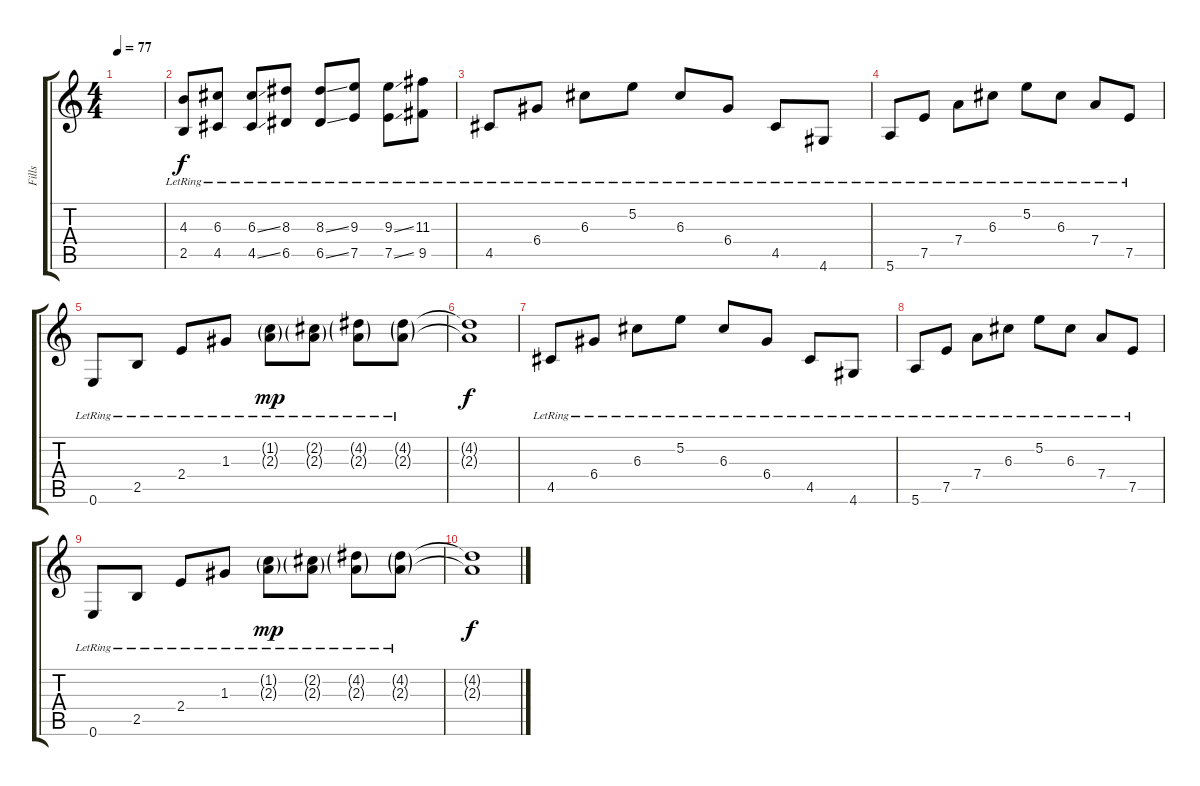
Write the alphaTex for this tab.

\track ("Fills" "Fills") {instrument acousticguitarsteel}
\staff {score tabs}
\tuning (E4 B3 G3 D3 A2 E2) {hide}
\ts (4 4)
\tempo 77
\clef g2
\ks c
|
(4.3{lr} 2.5{lr}).8 (6.3{lr} 4.5{lr}).8 (6.3{ss lr} 4.5{ss lr}).8 (8.3{lr} 6.5{lr}).8 (8.3{ss lr} 6.5{ss lr}).8 (9.3{lr} 7.5{lr}).8 (9.3{ss lr} 7.5{ss lr}).8 (11.3{lr} 9.5{lr}).8 |
4.5{lr}.8 6.4{lr}.8 6.3{lr}.8 5.2{lr}.8 6.3{lr}.8 6.4{lr}.8 4.5{lr}.8 4.6{lr}.8 |
5.6{lr}.8 7.5{lr}.8 7.4{lr}.8 6.3{lr}.8 5.2{lr}.8 6.3{lr}.8 7.4{lr}.8 7.5{lr}.8 |
0.6{lr}.8 2.5{lr}.8 2.4{lr}.8 1.3{lr}.8 (1.2{g lr} 2.3{g lr}).8{dy mp} (2.2{g lr} 2.3{g lr}).8 (4.2{g lr} 2.3{g lr}).8 (4.2{g lr} 2.3{g lr}).8 |
(4.2{t} 2.3{t}).1{dy f} |
4.5{lr}.8 6.4{lr}.8 6.3{lr}.8 5.2{lr}.8 6.3{lr}.8 6.4{lr}.8 4.5{lr}.8 4.6{lr}.8 |
5.6{lr}.8 7.5{lr}.8 7.4{lr}.8 6.3{lr}.8 5.2{lr}.8 6.3{lr}.8 7.4{lr}.8 7.5{lr}.8 |
0.6{lr}.8 2.5{lr}.8 2.4{lr}.8 1.3{lr}.8 (1.2{g lr} 2.3{g lr}).8{dy mp} (2.2{g lr} 2.3{g lr}).8 (4.2{g lr} 2.3{g lr}).8 (4.2{g lr} 2.3{g lr}).8 |
(4.2{t} 2.3{t}).1{dy f}
